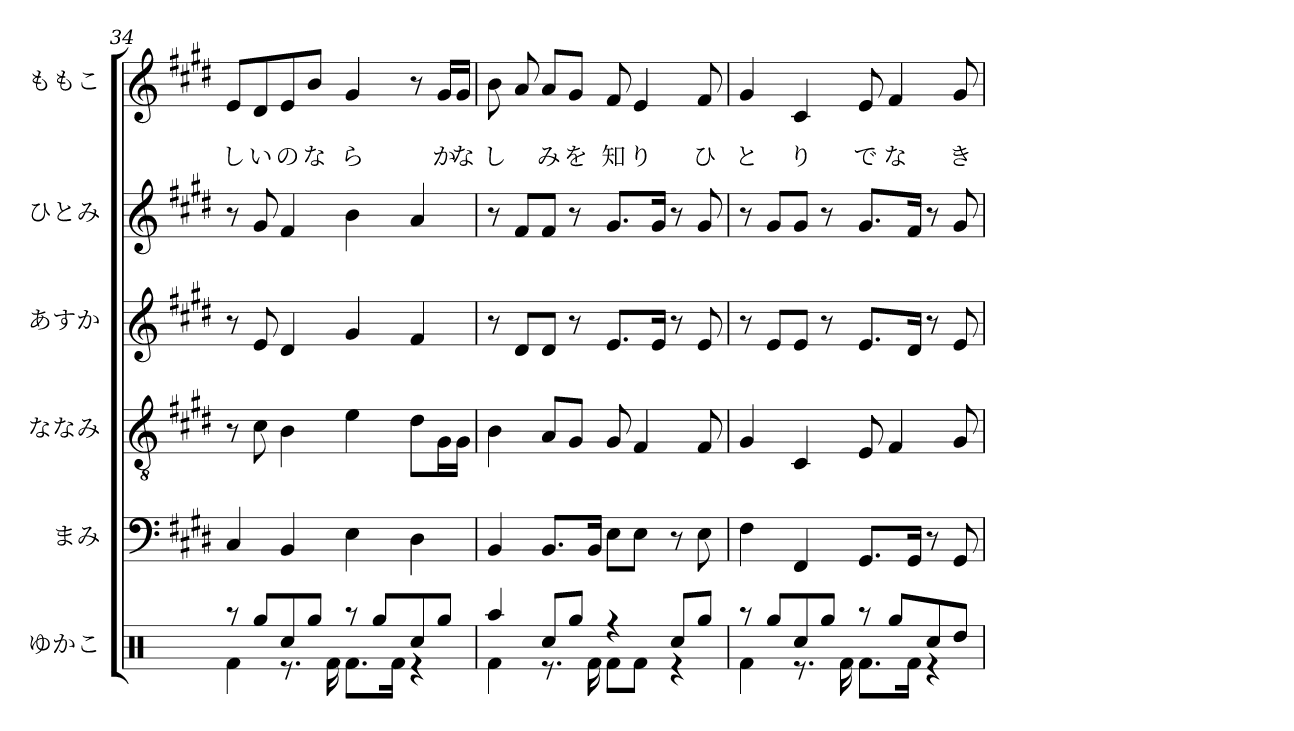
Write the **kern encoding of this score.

**kern	**kern	**kern	**kern	**kern	**kern	**text	**text
*part6	*part5	*part4	*part3	*part2	*part1	*part1	*part1
*staff6	*staff5	*staff4	*staff3	*staff2	*staff1	*staff1	*staff1
*I"ゆかこ	*I"まみ	*I"ななみ	*I"あすか	*I"ひとみ	*I"ももこ	*	*
*clefX	*clefF4	*clefGv2	*clefG2	*clefG2	*clefG2	*	*
*k[]	*k[f#c#g#d#]	*k[f#c#g#d#]	*k[f#c#g#d#]	*k[f#c#g#d#]	*k[f#c#g#d#]	*	*
=34	=34	=34	=34	=34	=34	=34	=34
*^	*	*	*	*	*	*	*
8r	4Rf\	4C#/	8r	8r	8r	8e/L	.	し
8Rgg/L	.	.	8c#\	8e/	8g#/	8d#/	.	い
8Rcc/	8.r	4BB/	4B\	4d#/	4f#/	8e/	.	の
8Rgg/J	.	.	.	.	.	8b/J	.	な
.	16Rf\	.	.	.	.	.	.	.
8r	8.Rf\L	4E\	4e\	4g#/	4b\	4g#/	.	ら
8Rgg/L	.	.	.	.	.	.	.	.
.	16Rf\Jk	.	.	.	.	.	.	.
8Rcc/	4r	4D#\	8d#\L	4f#/	4a/	8r	.	.
8Rgg/J	.	.	16G#\L	.	.	16g#/LL	.	か
.	.	.	16G#\JJ	.	.	16g#/JJ	.	な
=35	=35	=35	=35	=35	=35	=35	=35	=35
4Raa/	4Rf\	4BB/	4B\	8r	8r	8b\	.	し
.	.	.	.	8d#/L	8f#/L	8a/	.	.
8Rcc/L	8.r	8.BB/L	8A/L	8d#/J	8f#/J	8a/L	.	み
8Rgg/J	.	.	8G#/J	8r	8r	8g#/J	.	を
.	16Rf\	16BB/Jk	.	.	.	.	.	.
4r	8Rf\L	8E\L	8G#/	8.e/L	8.g#/L	8f#/	.	知
.	8Rf\J	8E\J	4F#/	.	.	4e/	.	り
.	.	.	.	16e/Jk	16g#/Jk	.	.	.
8Rcc/L	4r	8r	.	8r	8r	.	.	.
8Rgg/J	.	8E\	8F#/	8e/	8g#/	8f#/	.	ひ
!!LO:PB:g=z
=36	=36	=36	=36	=36	=36	=36	=36	=36
8r	4Rf\	4F#\	4G#/	8r	8r	4g#/	.	と
8Rgg/L	.	.	.	8e/L	8g#/L	.	.	.
8Rcc/	8.r	4FF#/	4C#/	8e/J	8g#/J	4c#/	.	り
8Rgg/J	.	.	.	8r	8r	.	.	.
.	16Rf\	.	.	.	.	.	.	.
8r	8.Rf\L	8.GG#/L	8E/	8.e/L	8.g#/L	8e/	.	で
8Rgg/L	.	.	4F#/	.	.	4f#/	.	な
.	16Rf\Jk	16GG#/Jk	.	16d#/Jk	16f#/Jk	.	.	.
8Rcc/	4r	8r	.	8r	8r	.	.	.
8Rdd/J	.	8GG#/	8G#/	8e/	8g#/	8g#/	.	き
*v	*v	*	*	*	*	*	*	*
=	=	=	=	=	=	=	=
*-	*-	*-	*-	*-	*-	*-	*-
